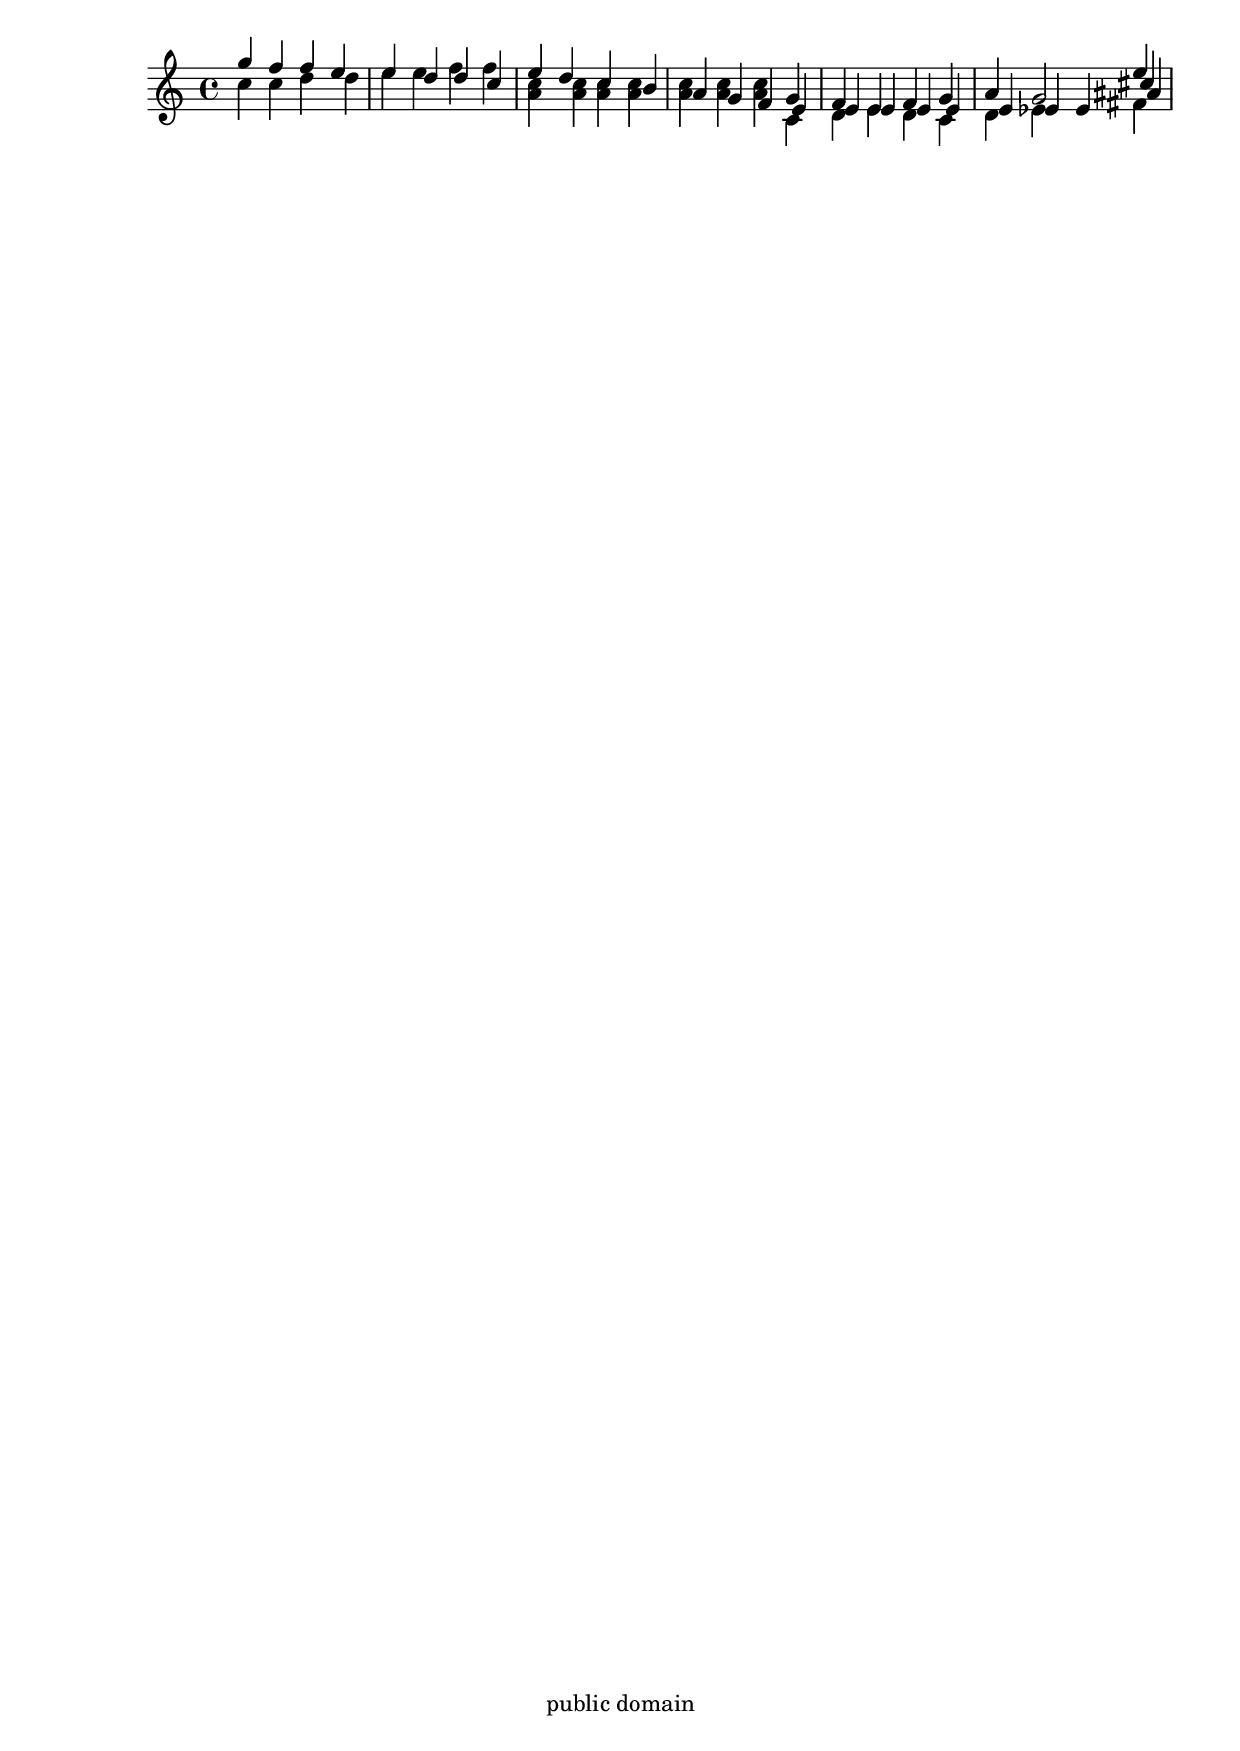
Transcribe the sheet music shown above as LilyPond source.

\version "1.7.6"
\header{
texidoc="
Normal collisions. We have support for polyphony, where the
middle voices are horizontally shifted.
"
filename = 	 "collisions.ly"
description = 	 "random counterpoint to test collisions"
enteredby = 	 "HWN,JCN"
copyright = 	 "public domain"
Tested = 	 "test the Collision resolution "
}


twovoice =
\notes \relative c' \context Staff \notes < 
	\context Voice=i { \stemDown c4 c  d d e e f f }
	\context Voice=ii { \stemUp g4 f f e e d d c } 
>

twovoicechords = \context Staff \notes <
	\context Voice = i \relative c' {
		\stemUp e4 d c b a g f
	}
	\context Voice = ii \relative c' {
		\stemDown <<a c>>4 <<a c>>4 <<a c>>4 <<a c>>4 <<a c>>
		<<a c>> <<a c>>  
	}
>


threevoice =  \context Staff \notes <
	\context Voice=i { \stemUp g4 f e f g a g2 }
	\context Voice=ii { \stemUp \shiftOn
		e4 e e e e e e e  }
	\context Voice=iii { \stemDown c4 d e d c d es }
>

hairyChord =  \context Staff \notes\relative c' <
     \context Voice=one {
\shiftOff
	\stemUp 
	e4 
     }
     
     \context Voice=two {
	\stemUp
	\shiftOn
 \property Voice.NoteColumn \override #'horizontal-shift = #1
	cis
     }
     
     \context Voice=three {	\shiftOnn
	\stemUp 
	ais
     }
     
     \context Voice=four {
        \stemDown
	\shiftOn

	fis
     }
>


\score{
	\notes \transpose c c' {
	   \twovoice
	   \twovoicechords
	
	\threevoice 
	 \hairyChord
	}
	
%	\midi { \tempo 4:80 }
}
%% new-chords-done %%